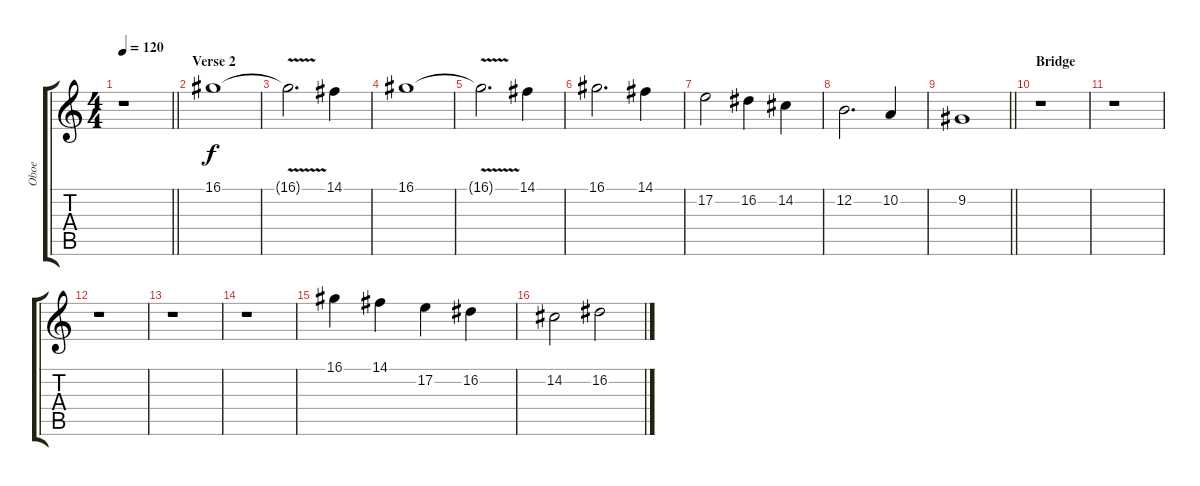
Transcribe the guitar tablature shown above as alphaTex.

\track ("Oboe" "Oboe") {instrument oboe}
\staff {score tabs}
\tuning (E4 B3 G3 D3 A2 E2) {hide}
\ts (4 4)
\tempo 120
\clef g2
\barLineRight lightlight
\ks c
r.1{dy f} |
\section ("" "Verse 2")
16.1.1 |
16.1{v t}.2{d} 14.1.4 |
16.1.1 |
16.1{v t}.2{d} 14.1.4 |
16.1.2{d} 14.1.4 |
17.2.2 16.2.4 14.2.4 |
12.2.2{d} 10.2.4 |
\barLineRight lightlight
9.2.1 |
\section ("" "Bridge")
r.1 |
r.1 |
r.1 |
r.1 |
r.1 |
16.1.4 14.1.4 17.2.4 16.2.4 |
14.2.2 16.2.2
